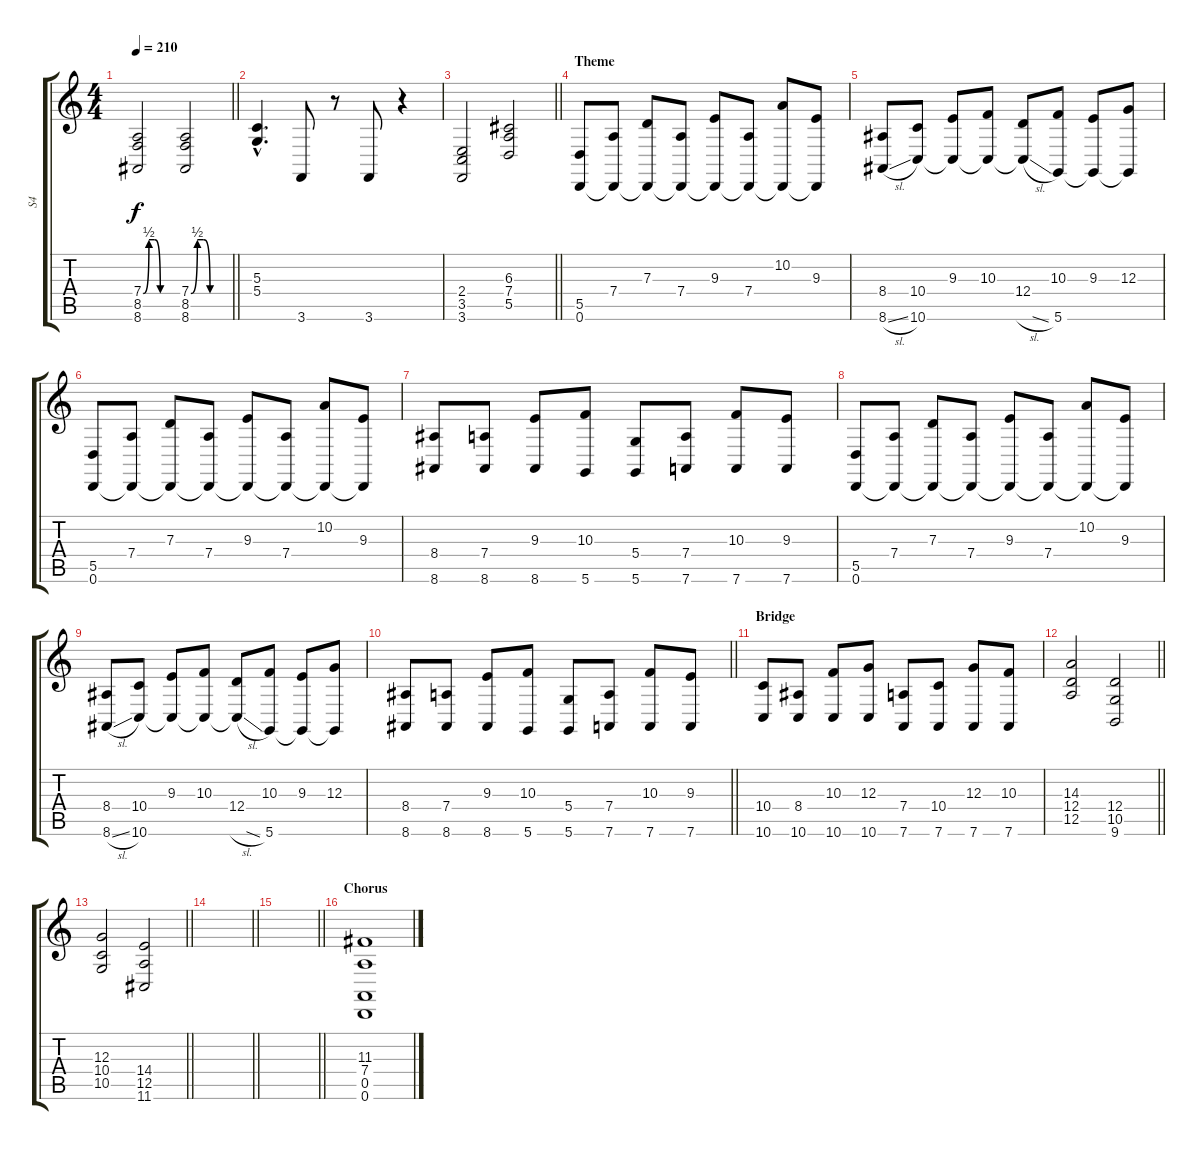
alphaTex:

\track ("S4" "S4") {instrument lead2sawtooth}
\staff {score tabs}
\tuning (E4 B3 G3 D3 A2 D2) {hide}
\ts (4 4)
\tempo 210
\clef g2
\barLineRight lightlight
\ks c
(7.4{be (custom 0 0 10 2 20 2 30 0 60 0)} 8.5 8.6).2{dy f} (7.4{be (custom 0 0 10 2 20 2 30 0 60 0)} 8.5 8.6).2 |
(5.3{hac} 5.4{hac}).4{d} 3.6.8 r.8 3.6.8 r.4 |
\barLineRight lightlight
(2.4 3.5 3.6).2 (6.3 7.4 5.5).2 |
\section ("" "Theme")
(5.5 0.6).8 (7.4 0.6{t}).8 (7.3 0.6{t}).8 (7.4 0.6{t}).8 (9.3 0.6{t}).8 (7.4 0.6{t}).8 (10.2 0.6{t}).8 (9.3 0.6{t}).8 |
(8.4 8.6{sl}).8 (10.4 10.6).8 (9.3 10.6{t}).8 (10.3 10.6{t}).8 (12.4 10.6{sl t}).8 (10.3 5.6).8 (9.3 5.6{t}).8 (12.3 5.6{t}).8 |
(5.5 0.6).8 (7.4 0.6{t}).8 (7.3 0.6{t}).8 (7.4 0.6{t}).8 (9.3 0.6{t}).8 (7.4 0.6{t}).8 (10.2 0.6{t}).8 (9.3 0.6{t}).8 |
(8.4 8.6).8 (7.4 8.6).8 (9.3 8.6).8 (10.3 5.6).8 (5.4 5.6).8 (7.4 7.6).8 (10.3 7.6).8 (9.3 7.6).8 |
(5.5 0.6).8 (7.4 0.6{t}).8 (7.3 0.6{t}).8 (7.4 0.6{t}).8 (9.3 0.6{t}).8 (7.4 0.6{t}).8 (10.2 0.6{t}).8 (9.3 0.6{t}).8 |
(8.4 8.6{sl}).8 (10.4 10.6).8 (9.3 10.6{t}).8 (10.3 10.6{t}).8 (12.4 10.6{sl t}).8 (10.3 5.6).8 (9.3 5.6{t}).8 (12.3 5.6{t}).8 |
\barLineRight lightlight
(8.4 8.6).8 (7.4 8.6).8 (9.3 8.6).8 (10.3 5.6).8 (5.4 5.6).8 (7.4 7.6).8 (10.3 7.6).8 (9.3 7.6).8 |
\section ("" "Bridge")
(10.4 10.6).8 (8.4 10.6).8 (10.3 10.6).8 (12.3 10.6).8 (7.4 7.6).8 (10.4 7.6).8 (12.3 7.6).8 (10.3 7.6).8 |
\barLineRight lightlight
(14.3 12.4 12.5).2 (12.4 10.5 9.6).2 |
\barLineRight lightlight
(12.3 10.4 10.5).2 (14.4 12.5 11.6).2 |
\barLineRight lightlight
|
\barLineRight lightlight
|
\section ("" "Chorus")
(11.3 7.4 0.5 0.6).1
